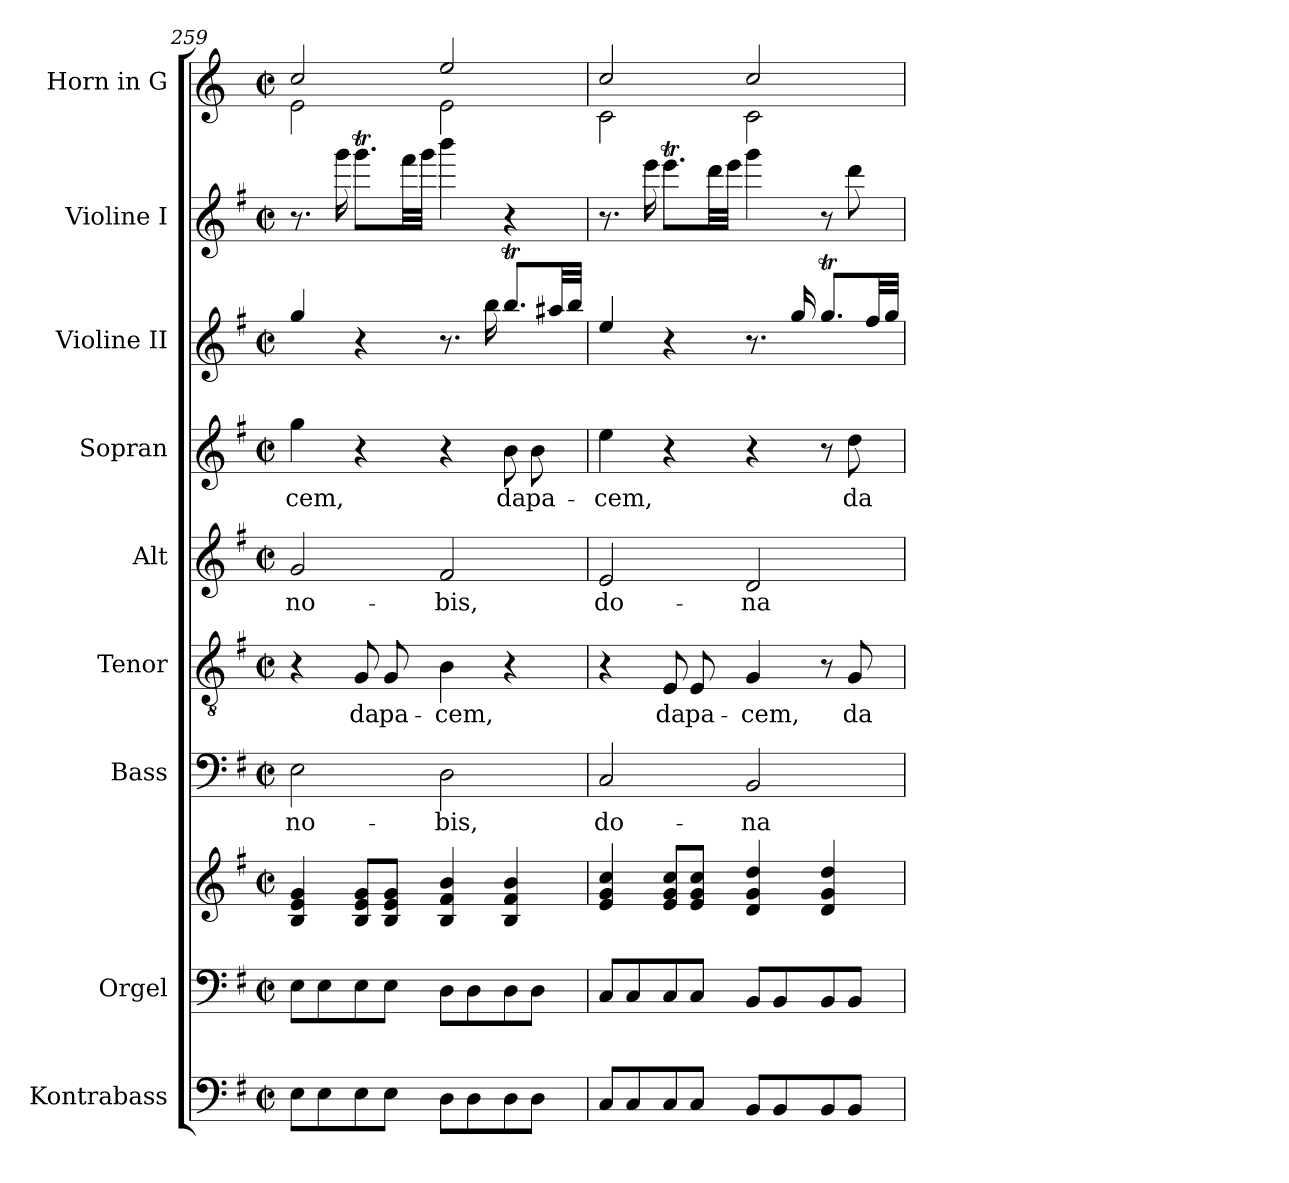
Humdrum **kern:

**kern	**kern	**kern	**kern	**text	**kern	**text	**kern	**text	**kern	**text	**kern	**kern	**kern
*part9	*part8	*part8	*part7	*part7	*part6	*part6	*part5	*part5	*part4	*part4	*part3	*part2	*part1
*staff10	*staff9	*staff8	*staff7	*staff7	*staff6	*staff6	*staff5	*staff5	*staff4	*staff4	*staff3	*staff2	*staff1
*I"Kontrabass	*I"Orgel	*	*I"Bass	*	*I"Tenor	*	*I"Alt	*	*I"Sopran	*	*I"Violine II	*I"Violine I	*I"Horn in G
*I'Kb.	*I'Org.	*	*I'B	*	*I'T	*	*I'A	*	*I'S	*	*I'Vl. II	*I'Vl. I	*I'Hrn.
*clefF4	*clefF4	*clefG2	*clefF4	*	*clefGv2	*	*clefG2	*	*clefG2	*	*clefG2	*clefG2	*clefG2
*ITrd7c12	*	*	*	*	*	*	*	*	*	*	*ITrd7c12	*ITrd7c12	*ITrd3c5
*k[f#]	*k[f#]	*k[f#]	*k[f#]	*	*k[f#]	*	*k[f#]	*	*k[f#]	*	*k[f#]	*k[f#]	*k[f#]
*G:	*G:	*G:	*G:	*	*G:	*	*G:	*	*G:	*	*G:	*G:	*G:
*M2/2	*M2/2	*M2/2	*M2/2	*	*M2/2	*	*M2/2	*	*M2/2	*	*M2/2	*M2/2	*M2/2
*met(c|)	*met(c|)	*met(c|)	*met(c|)	*	*met(c|)	*	*met(c|)	*	*met(c|)	*	*met(c|)	*met(c|)	*met(c|)
=259	=259	=259	=259	=259	=259	=259	=259	=259	=259	=259	=259	=259	=259
!	!	!	!	!LO:LY:b	!	!	!	!LO:LY:b	!	!LO:LY:b	!	!	!
*	*	*	*	*	*	*	*	*	*	*	*	*	*^
8EE\L	8E\L	4B/ 4e/ 4g/	2E\	no-	4r	.	2g/	no-	4gg\	-cem,	4g/	8.r	2g/	2B\
8EE\	8E\	.	.	.	.	.	.	.	.	.	.	.	.	.
.	.	.	.	.	.	.	.	.	.	.	.	16gg\	.	.
!	!	!	!	!	!	!LO:LY:b	!	!	!	!	!	!	!	!
8EE\	8E\	8B/ 8e/ 8g/L	.	.	8G/	da	.	.	4r	.	4r	8.ggT\L	.	.
!	!	!	!	!	!	!LO:LY:b	!	!	!	!	!	!	!	!
8EE\J	8E\J	8B/ 8e/ 8g/J	.	.	8G/	pa-	.	.	.	.	.	.	.	.
.	.	.	.	.	.	.	.	.	.	.	.	32ff#\LL	.	.
.	.	.	.	.	.	.	.	.	.	.	.	32gg\JJJ	.	.
!	!	!	!	!LO:LY:b	!	!LO:LY:b	!	!LO:LY:b	!	!	!	!	!	!
8DD\L	8D\L	4B/ 4f#/ 4b/	2D\	-bis,	4B\	-cem,	2f#/	-bis,	4r	.	8.r	4bb\	2b/	2B\
8DD\	8D\	.	.	.	.	.	.	.	.	.	.	.	.	.
.	.	.	.	.	.	.	.	.	.	.	16b\	.	.	.
!	!	!	!	!	!	!	!	!	!	!LO:LY:b	!	!	!	!
8DD\	8D\	4B/ 4f#/ 4b/	.	.	4r	.	.	.	8b\	da	8.bt/L	4r	.	.
!	!	!	!	!	!	!	!	!	!	!LO:LY:b	!	!	!	!
8DD\J	8D\J	.	.	.	.	.	.	.	8b\	pa-	.	.	.	.
.	.	.	.	.	.	.	.	.	.	.	32a#X/LL	.	.	.
.	.	.	.	.	.	.	.	.	.	.	32b/JJJ	.	.	.
!!LO:PB:g=z	!!
=260	=260	=260	=260	=260	=260	=260	=260	=260	=260	=260	=260	=260	=260	=260
!	!	!	!	!LO:LY:b	!	!	!	!LO:LY:b	!	!LO:LY:b	!	!	!	!
8CC/L	8C/L	4e/ 4g/ 4cc/	2C/	do-	4r	.	2e/	do-	4ee\	-cem,	4e/	8.r	2g/	2G\
8CC/	8C/	.	.	.	.	.	.	.	.	.	.	.	.	.
.	.	.	.	.	.	.	.	.	.	.	.	16ee\	.	.
!	!	!	!	!	!	!LO:LY:b	!	!	!	!	!	!	!	!
8CC/	8C/	8e/ 8g/ 8cc/L	.	.	8E/	da	.	.	4r	.	4r	8.eeT\L	.	.
!	!	!	!	!	!	!LO:LY:b	!	!	!	!	!	!	!	!
8CC/J	8C/J	8e/ 8g/ 8cc/J	.	.	8E/	pa-	.	.	.	.	.	.	.	.
.	.	.	.	.	.	.	.	.	.	.	.	32dd\LL	.	.
.	.	.	.	.	.	.	.	.	.	.	.	32ee\JJJ	.	.
!	!	!	!	!LO:LY:b	!	!LO:LY:b	!	!LO:LY:b	!	!	!	!	!	!
8BBB/L	8BB/L	4d/ 4g/ 4dd/	2BB/	-na	4G/	-cem,	2d/	-na	4r	.	8.r	4gg\	2g/	2G\
8BBB/	8BB/	.	.	.	.	.	.	.	.	.	.	.	.	.
.	.	.	.	.	.	.	.	.	.	.	16g/	.	.	.
8BBB/	8BB/	4d/ 4g/ 4dd/	.	.	8r	.	.	.	8r	.	8.gT/L	8r	.	.
!	!	!	!	!	!	!LO:LY:b	!	!	!	!LO:LY:b	!	!	!	!
8BBB/J	8BB/J	.	.	.	8G/	da	.	.	8dd\	da	.	8dd\	.	.
.	.	.	.	.	.	.	.	.	.	.	32f#/LL	.	.	.
.	.	.	.	.	.	.	.	.	.	.	32g/JJJ	.	.	.
*	*	*	*	*	*	*	*	*	*	*	*	*	*v	*v
=	=	=	=	=	=	=	=	=	=	=	=	=	=
*-	*-	*-	*-	*-	*-	*-	*-	*-	*-	*-	*-	*-	*-
